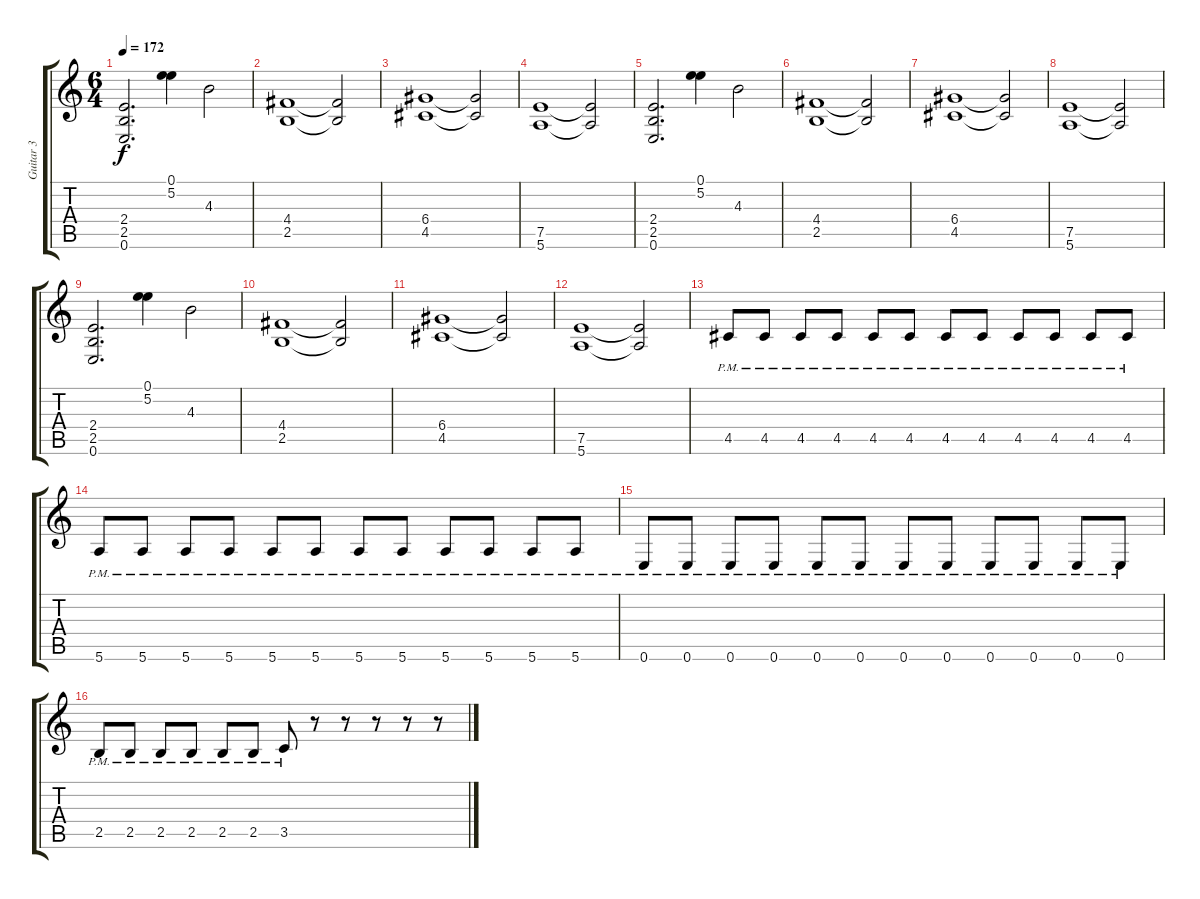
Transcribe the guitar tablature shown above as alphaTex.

\track ("Guitar 3" "Guitar 3") {instrument distortionguitar}
\staff {score tabs}
\tuning (E4 B3 G3 D3 A2 E2) {hide}
\ts (6 4)
\tempo 172
\clef g2
\ks c
(2.4 2.5 0.6).2{d dy f volume 10} (0.1 5.2).4{volume 3} 4.3.2 |
(4.4 2.5).1{volume 6} (4.4{t} 2.5{t}).2 |
(6.4 4.5).1 (6.4{t} 4.5{t}).2 |
(7.5 5.6).1 (7.5{t} 5.6{t}).2 |
(2.4 2.5 0.6).2{d volume 10} (0.1 5.2).4{volume 3} 4.3.2 |
(4.4 2.5).1{volume 6} (4.4{t} 2.5{t}).2 |
(6.4 4.5).1 (6.4{t} 4.5{t}).2 |
(7.5 5.6).1 (7.5{t} 5.6{t}).2 |
(2.4 2.5 0.6).2{d volume 10} (0.1 5.2).4{volume 3} 4.3.2 |
(4.4 2.5).1{volume 6} (4.4{t} 2.5{t}).2 |
(6.4 4.5).1 (6.4{t} 4.5{t}).2 |
(7.5 5.6).1 (7.5{t} 5.6{t}).2 |
4.5{pm}.8{volume 13 instrument overdrivenguitar} 4.5{pm}.8 4.5{pm}.8 4.5{pm}.8 4.5{pm}.8 4.5{pm}.8 4.5{pm}.8 4.5{pm}.8 4.5{pm}.8 4.5{pm}.8 4.5{pm}.8 4.5{pm}.8 |
5.6{pm}.8 5.6{pm}.8 5.6{pm}.8 5.6{pm}.8 5.6{pm}.8 5.6{pm}.8 5.6{pm}.8 5.6{pm}.8 5.6{pm}.8 5.6{pm}.8 5.6{pm}.8 5.6{pm}.8 |
0.6{pm}.8 0.6{pm}.8 0.6{pm}.8 0.6{pm}.8 0.6{pm}.8 0.6{pm}.8 0.6{pm}.8 0.6{pm}.8 0.6{pm}.8 0.6{pm}.8 0.6{pm}.8 0.6{pm}.8 |
2.5{pm}.8{volume 13 instrument overdrivenguitar} 2.5{pm}.8 2.5{pm}.8 2.5{pm}.8 2.5{pm}.8 2.5{pm}.8 3.5{pm}.8 r.8 r.8 r.8 r.8 r.8
